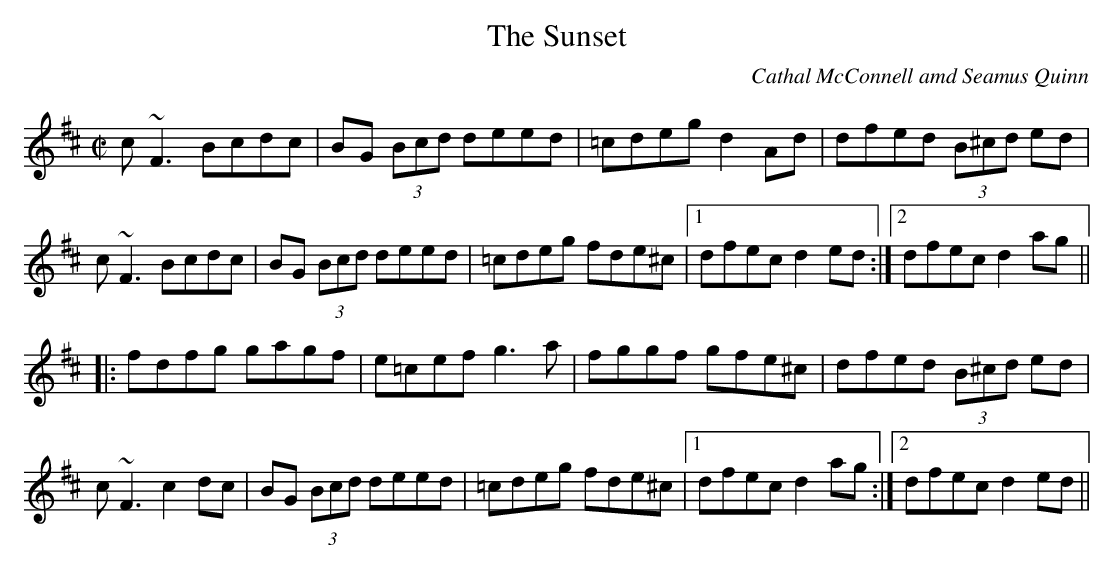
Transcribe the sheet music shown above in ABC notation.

X:1
T:Sunset, The
M:C|
L:1/8
C:Cathal McConnell amd Seamus Quinn
K:D
c~F3 Bcdc|BG (3Bcd deed|=cdeg d2Ad|dfed (3B^cd ed|
!c~F3 Bcdc|BG (3Bcd deed|=cdeg fde^c|1dfec d2ed:|2dfec d2ag||
!|:fdfg gagf|e=cef g3a|fggf gfe^c|dfed (3B^cd ed|
!c~F3 c2dc|BG (3Bcd deed|=cdeg fde^c|1dfec d2ag:|2dfec d2ed||
